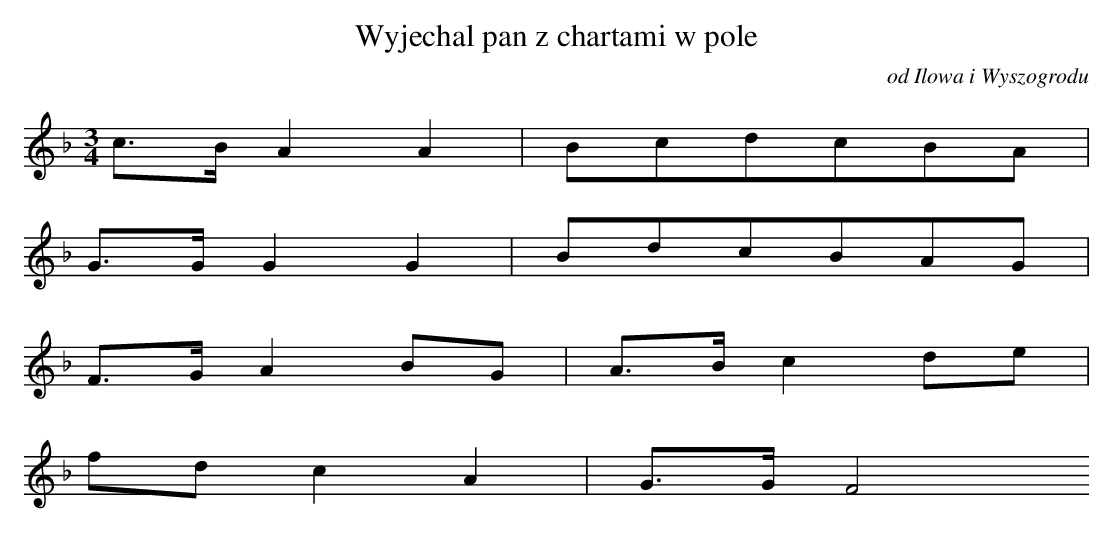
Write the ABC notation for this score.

X:1
T: Wyjechal pan z chartami w pole
O: od Ilowa i Wyszogrodu
M: 3/4
L: 1/16
K: F
c3BA4A4 | B2c2d2c2B2A2 |
G3GG4G4 | B2d2c2B2A2G2 |
F3GA4B2G2 | A3Bc4d2e2 |
f2d2c4A4 | G3GF8
